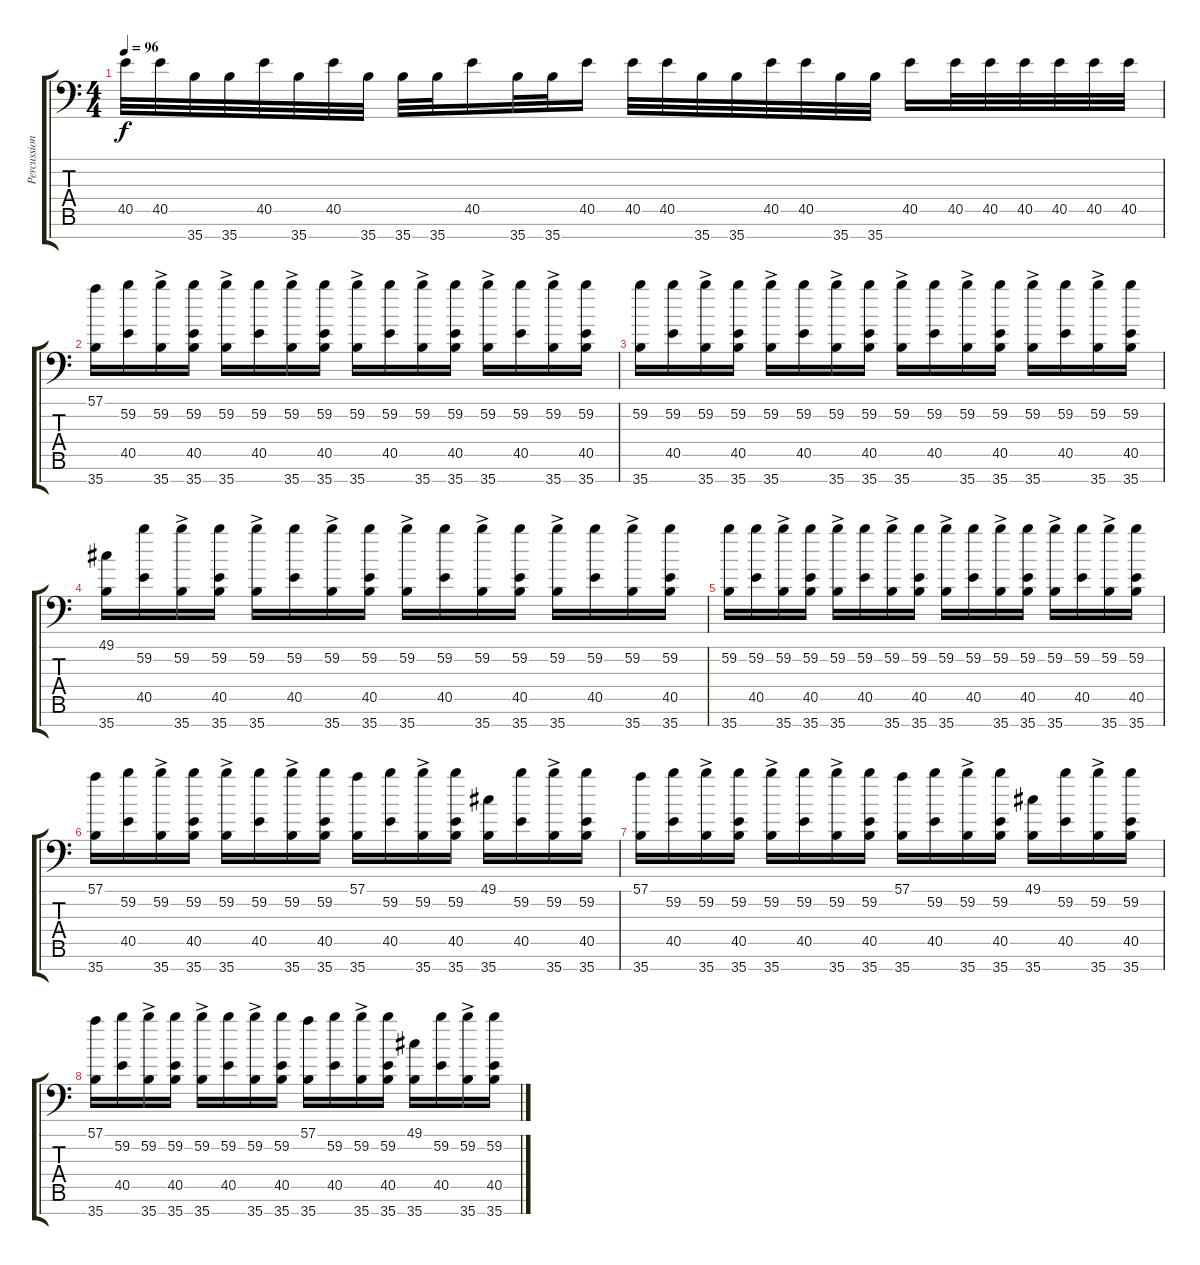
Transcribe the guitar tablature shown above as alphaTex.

\track ("Percussion" "Percussion") {instrument acousticgrandpiano}
\staff {score tabs}
\tuning (C-1 C-1 C-1 C-1 C-1 C-1 C-1) {hide}
\ts (4 4)
\tempo 96
\clef f4
\ks c
40.5.32{dy f} 40.5.32 35.7.32 35.7.32 40.5.32 35.7.32 40.5.32 35.7.32 35.7.32 35.7.32 40.5.16 35.7.32 35.7.32 40.5.16 40.5.32 40.5.32 35.7.32 35.7.32 40.5.32 40.5.32 35.7.32 35.7.32 40.5.16 40.5.32 40.5.32 40.5.32 40.5.32 40.5.32 40.5.32 |
(57.1 35.7).16 (59.2 40.5).16 (59.2{ac} 35.7).16 (59.2 40.5 35.7).16 (59.2{ac} 35.7).16 (59.2 40.5).16 (59.2{ac} 35.7).16 (59.2 40.5 35.7).16 (59.2{ac} 35.7).16 (59.2 40.5).16 (59.2{ac} 35.7).16 (59.2 40.5 35.7).16 (59.2{ac} 35.7).16 (59.2 40.5).16 (59.2{ac} 35.7).16 (59.2 40.5 35.7).16 |
(59.2 35.7).16 (59.2 40.5).16 (59.2{ac} 35.7).16 (59.2 40.5 35.7).16 (59.2{ac} 35.7).16 (59.2 40.5).16 (59.2{ac} 35.7).16 (59.2 40.5 35.7).16 (59.2{ac} 35.7).16 (59.2 40.5).16 (59.2{ac} 35.7).16 (59.2 40.5 35.7).16 (59.2{ac} 35.7).16 (59.2 40.5).16 (59.2{ac} 35.7).16 (59.2 40.5 35.7).16 |
(49.1 35.7).16 (59.2 40.5).16 (59.2{ac} 35.7).16 (59.2 40.5 35.7).16 (59.2{ac} 35.7).16 (59.2 40.5).16 (59.2{ac} 35.7).16 (59.2 40.5 35.7).16 (59.2{ac} 35.7).16 (59.2 40.5).16 (59.2{ac} 35.7).16 (59.2 40.5 35.7).16 (59.2{ac} 35.7).16 (59.2 40.5).16 (59.2{ac} 35.7).16 (59.2 40.5 35.7).16 |
(59.2 35.7).16 (59.2 40.5).16 (59.2{ac} 35.7).16 (59.2 40.5 35.7).16 (59.2{ac} 35.7).16 (59.2 40.5).16 (59.2{ac} 35.7).16 (59.2 40.5 35.7).16 (59.2{ac} 35.7).16 (59.2 40.5).16 (59.2{ac} 35.7).16 (59.2 40.5 35.7).16 (59.2{ac} 35.7).16 (59.2 40.5).16 (59.2{ac} 35.7).16 (59.2 40.5 35.7).16 |
(57.1 35.7).16 (59.2 40.5).16 (59.2{ac} 35.7).16 (59.2 40.5 35.7).16 (59.2{ac} 35.7).16 (59.2 40.5).16 (59.2{ac} 35.7).16 (59.2 40.5 35.7).16 (57.1 35.7).16 (59.2 40.5).16 (59.2{ac} 35.7).16 (59.2 40.5 35.7).16 (49.1 35.7).16 (59.2 40.5).16 (59.2{ac} 35.7).16 (59.2 40.5 35.7).16 |
(57.1 35.7).16 (59.2 40.5).16 (59.2{ac} 35.7).16 (59.2 40.5 35.7).16 (59.2{ac} 35.7).16 (59.2 40.5).16 (59.2{ac} 35.7).16 (59.2 40.5 35.7).16 (57.1 35.7).16 (59.2 40.5).16 (59.2{ac} 35.7).16 (59.2 40.5 35.7).16 (49.1 35.7).16 (59.2 40.5).16 (59.2{ac} 35.7).16 (59.2 40.5 35.7).16 |
(57.1 35.7).16 (59.2 40.5).16 (59.2{ac} 35.7).16 (59.2 40.5 35.7).16 (59.2{ac} 35.7).16 (59.2 40.5).16 (59.2{ac} 35.7).16 (59.2 40.5 35.7).16 (57.1 35.7).16 (59.2 40.5).16 (59.2{ac} 35.7).16 (59.2 40.5 35.7).16 (49.1 35.7).16 (59.2 40.5).16 (59.2{ac} 35.7).16 (59.2 40.5 35.7).16
